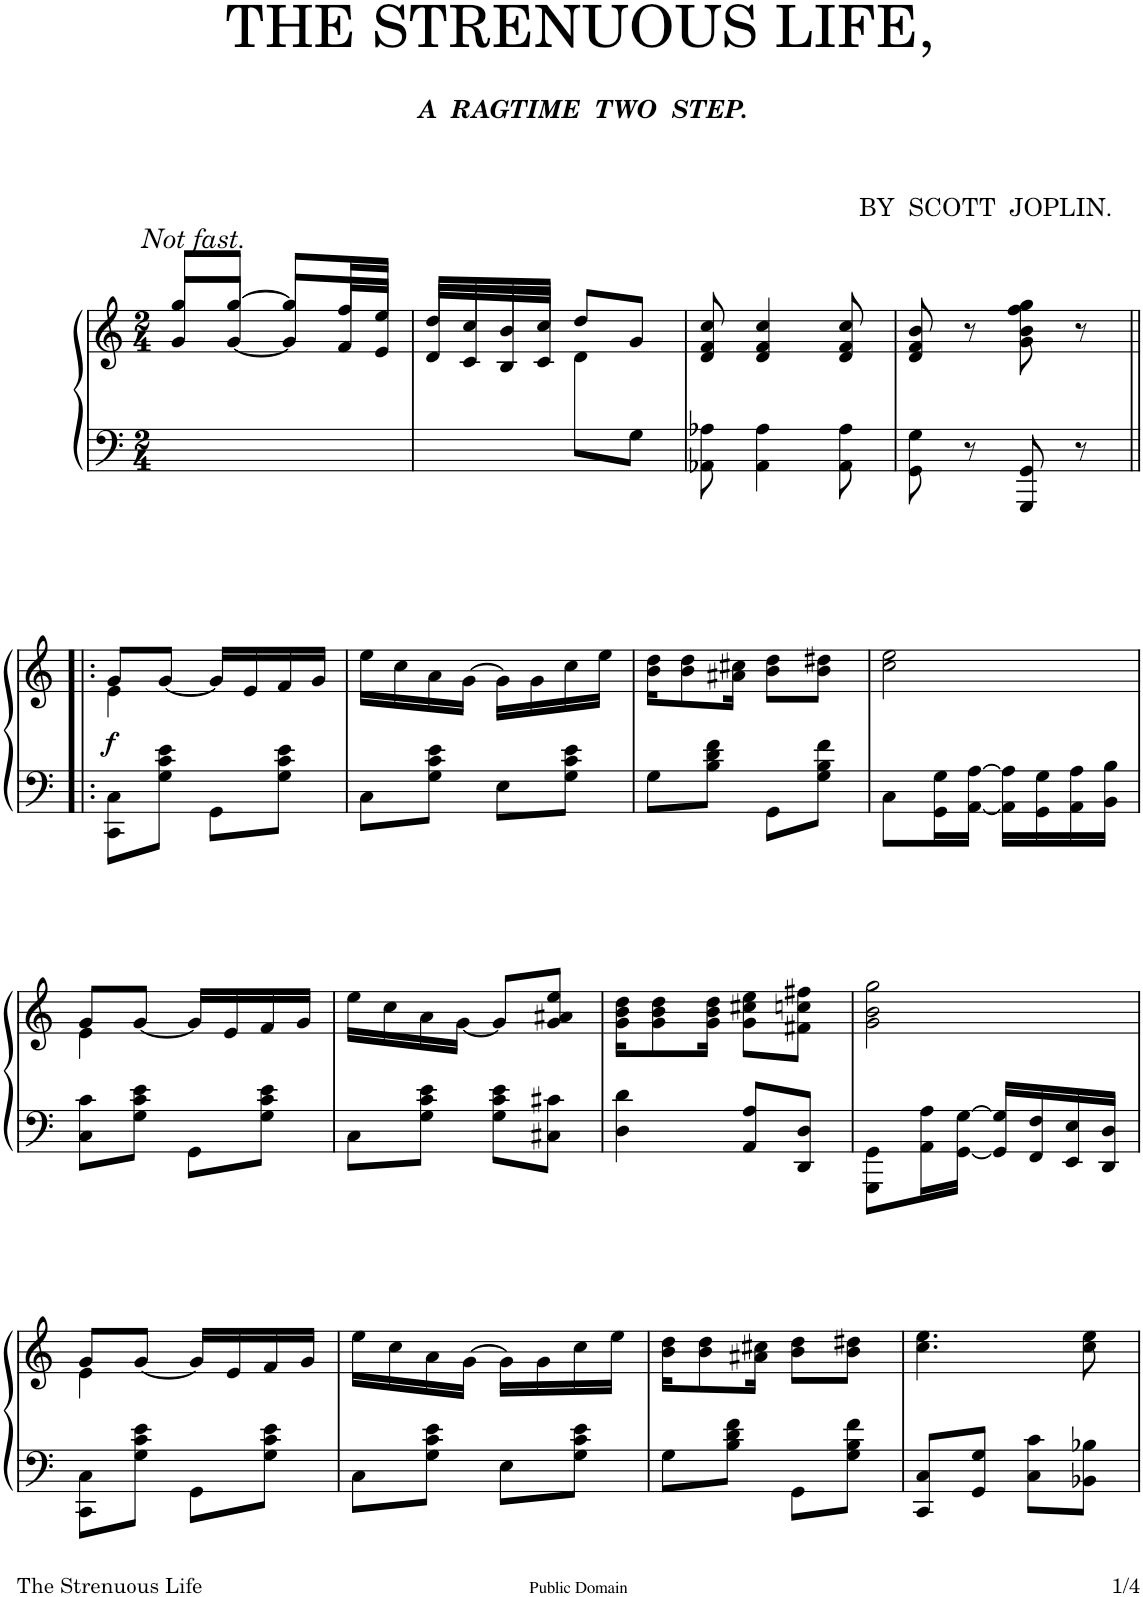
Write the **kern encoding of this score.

**kern	**kern	**dynam
*part1	*part1	*part1
*staff2	*staff1	*staff1/2
*I"Piano	*	*
*I'Pno	*	*
*clefF4	*clefG2	*
*k[]	*k[]	*
*M2/4	*M2/4	*
=1	=1	=1
*	*^	*
!	!LO:TX:a:i:t=Not fast.	!	!
2ryy	8gg/L	8g/L	.
.	[>8gg/J	[<8g/J	.
.	8gg/L]	8g/L]	.
.	16ff/L	16f/L	.
.	16ee/JJ	16e/JJ	.
=2	=2	=2	=2
4.ryy	16dd/LL	16d/LL	.
.	16cc/	16c/	.
.	16b/	16B/	.
.	16cc/JJ	16c/JJ	.
.	8dd/L	8d\L	.
8G\J	8g/J	8ryy	.
*	*v	*v	*
=3	=3	=3
8AA-X\ 8A-X\	8d/ 8f/ 8cc/	.
4AA-\ 4A-\	4d/ 4f/ 4cc/	.
8AA-\ 8A-\	8d/ 8f/ 8cc/	.
=4	=4	=4
8GG\ 8G\	8d/ 8f/ 8b/	.
8r	8r	.
8GGG/ 8GG/	8g\ 8b\ 8ff\ 8gg\	.
8r	8r	.
!!LO:LB:g=z
=5!|:	=5!|:	=5!|:
*	*^	*
!	!	!	!LO:DY:a=2
8CC\ 8C\L	8g/L	4e\	f
8G\ 8c\ 8e\J	[<8g/J	.	.
8GG\L	16g/LL]	4ryy	.
.	16e/	.	.
8G\ 8c\ 8e\J	16f/	.	.
.	16g/JJ	.	.
*	*v	*v	*
=6	=6	=6
8C\L	16ee\LL	.
.	16cc\	.
8G\ 8c\ 8e\J	16a\	.
.	[>16g\JJ	.
8E\L	16g\LL]	.
.	16g\	.
8G\ 8c\ 8e\J	16cc\	.
.	16ee\JJ	.
=7	=7	=7
8G\L	16b\ 16dd\KL	.
.	8b\ 8dd\	.
8B\ 8d\ 8f\J	.	.
.	16a#X\ 16cc#X\Jk	.
8GG\L	8b\ 8dd\L	.
8G\ 8B\ 8f\J	8b\ 8dd#X\J	.
=8	=8	=8
8C\L	2cc\ 2ee\	.
16GG\ 16G\L	.	.
[<16AA\ [>16A\JJ	.	.
16AA\] 16A\]LL	.	.
16GG\ 16G\	.	.
16AA\ 16A\	.	.
16BB\ 16B\JJ	.	.
!!LO:LB:g=z
=9	=9	=9
*	*^	*
8C\ 8c\L	8g/L	4e\	.
8G\ 8c\ 8e\J	[<8g/J	.	.
8GG\L	16g/LL]	4ryy	.
.	16e/	.	.
8G\ 8c\ 8e\J	16f/	.	.
.	16g/JJ	.	.
*	*v	*v	*
=10	=10	=10
8C\L	16ee\LL	.
.	16cc\	.
8G\ 8c\ 8e\J	16a\	.
.	[<16g\JJ	.
8G\ 8c\ 8e\L	8g/L]	.
8C#X\ 8c#X\J	8g/ 8a#X/ 8ee/J	.
=11	=11	=11
4D\ 4d\	16g\ 16b\ 16dd\KL	.
.	8g\ 8b\ 8dd\	.
.	16g\ 16b\ 16dd\Jk	.
8AA/ 8A/L	8g\ 8cc#X\ 8ee\L	.
8DD/ 8D/J	8f#X\ 8ccn\ 8ff#X\J	.
=12	=12	=12
8GGG\ 8GG\L	2g\ 2b\ 2gg\	.
16AA\ 16A\L	.	.
[<16GG\ [>16G\JJ	.	.
16GG/] 16G/]LL	.	.
16FF/ 16F/	.	.
16EE/ 16E/	.	.
16DD/ 16D/JJ	.	.
!!LO:LB:g=z
=13	=13	=13
*	*^	*
8CC\ 8C\L	8g/L	4e\	.
8G\ 8c\ 8e\J	[<8g/J	.	.
8GG\L	16g/LL]	4ryy	.
.	16e/	.	.
8G\ 8c\ 8e\J	16f/	.	.
.	16g/JJ	.	.
*	*v	*v	*
=14	=14	=14
8C\L	16ee\LL	.
.	16cc\	.
8G\ 8c\ 8e\J	16a\	.
.	[16g\JJ	.
8E\L	16g\LL]	.
.	16g\	.
8G\ 8c\ 8e\J	16cc\	.
.	16ee\JJ	.
=15	=15	=15
8G\L	16b\ 16dd\KL	.
.	8b\ 8dd\	.
8B\ 8d\ 8f\J	.	.
.	16a#X\ 16cc#X\Jk	.
8GG\L	8b\ 8dd\L	.
8G\ 8B\ 8f\J	8b\ 8dd#X\J	.
=16	=16	=16
8CC/ 8C/L	4.cc\ 4.ee\	.
8GG/ 8G/J	.	.
8C\ 8c\L	.	.
8BB-X\ 8B-X\J	8cc\ 8ee\	.
=	=	=
*-	*-	*-
